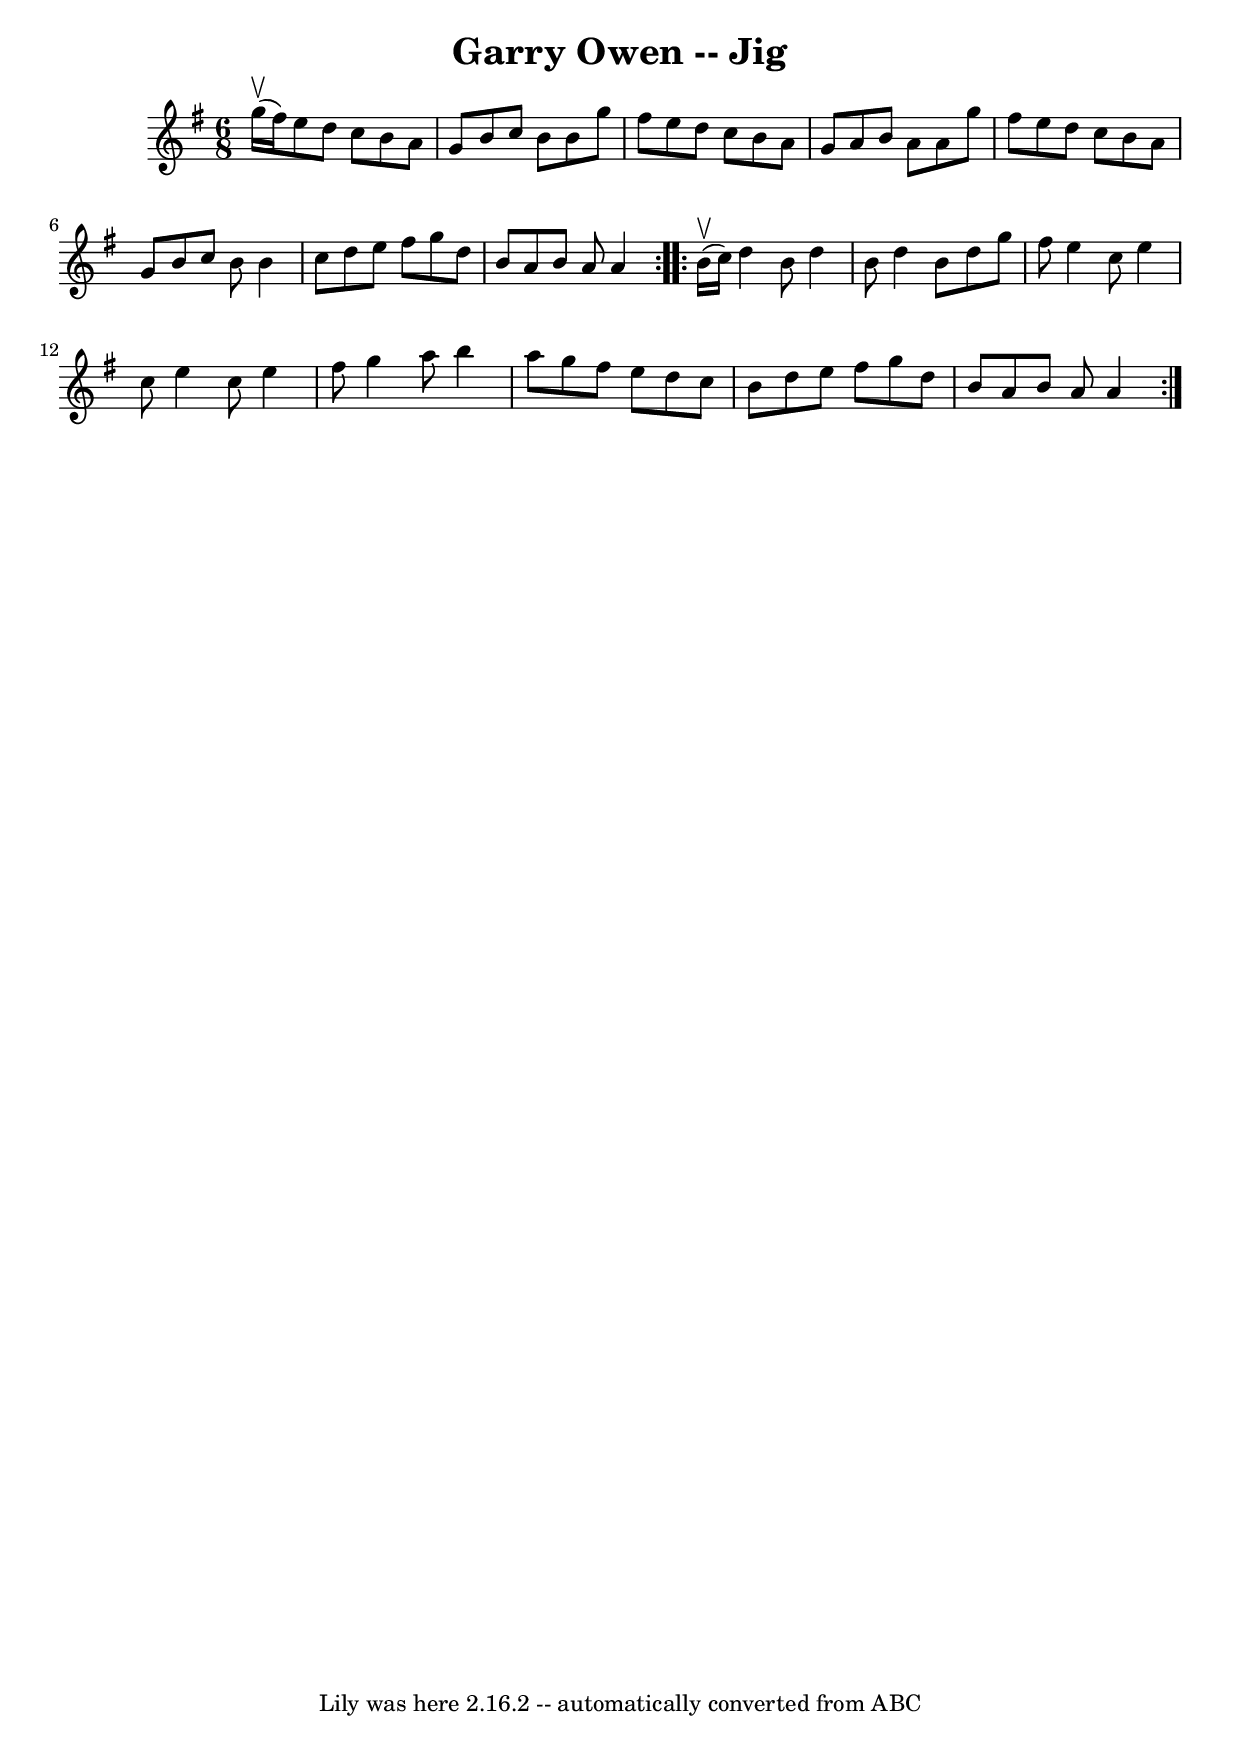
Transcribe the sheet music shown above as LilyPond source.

\version "2.16.2"
\include "Mammoth.ily"
\header {
  %% book = "Ryan's Mammoth Collection"
  crossRefNumber = "1"
  footnotes = "\\\\GARRY OWEN. (FORE AND AFTER.) Two couples stand in a line, partners\\\\facing each other.  All balance, straight or Highland chain, (this is\\\\repeat:ed two or three times) a lady and gent, stop in the centre and\\\\balance, straight right and left, other couple the same. Repeat: at:\\\\pleasure."
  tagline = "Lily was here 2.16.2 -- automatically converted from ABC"
  title = "Garry Owen -- Jig"

}
voicedefault =  {



  \repeat volta 2 {

    \time 6/8 
    \key g \major     g''16^\upbow(fis''16)  |
    e''8 d''8       c''8 b'8 a'8 g'8   |
    b'8 c''8 b'8 b'8 g''8         fis''8   |
    e''8 d''8 c''8 b'8 a'8 g'8  |
    a'8         b'8 a'8 a'8 g''8 fis''8   |
    e''8 d''8 c''8 b'8         a'8 g'8   |
    b'8 c''8 b'8 b'4 c''8  |
    d''8         e''8 fis''8 g''8 d''8 b'8   |
    a'8 b'8 a'8 a'4  

  } 
  \repeat volta 2 {     b'16^\upbow(c''16)  |
    d''4 b'8         d''4 b'8   |
    d''4 b'8 d''8 g''8 fis''8  |
    e''4       c''8 e''4 c''8   |
    e''4 c''8 e''4 fis''8  |
         g''4 a''8 b''4 a''8   |
    g''8 fis''8 e''8 d''8 c''8      b'8   |
    d''8 e''8 fis''8 g''8 d''8 b'8  |
    
    a'8 b'8 a'8 a'4  
  }   

}

\score{
  <<

    \context Staff="default"
    {
      \voicedefault 
      
    }

  >>
  \layout {
    
  }
  \midi {
  }

}
